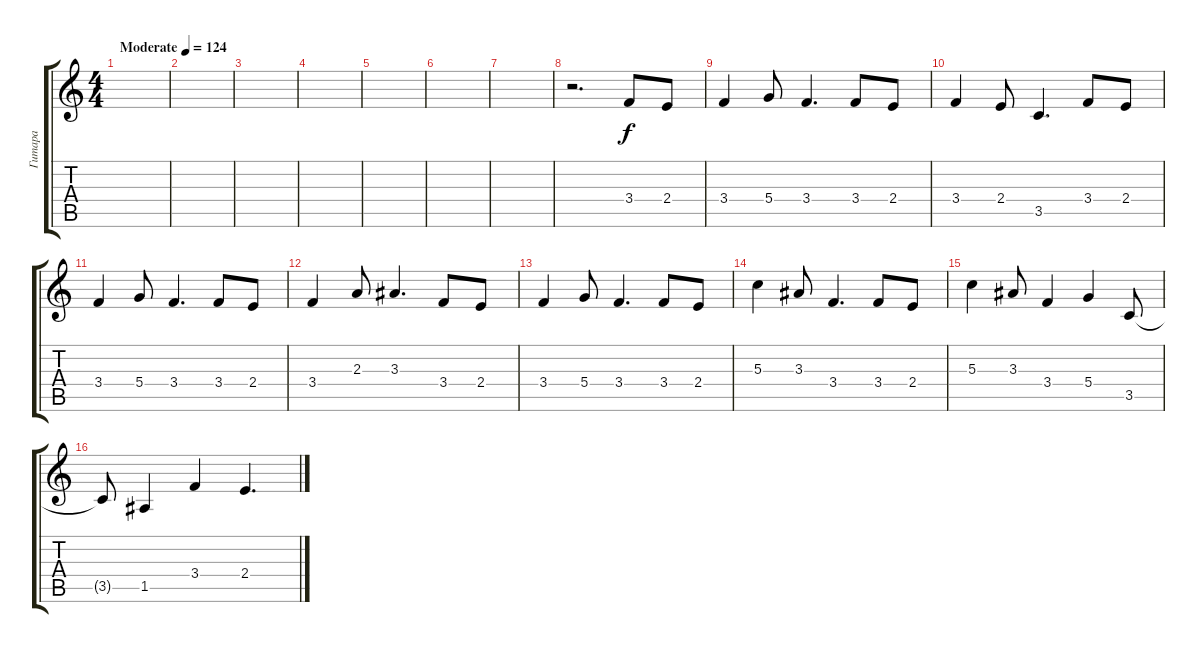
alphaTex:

\track ("Гитара" "Гитара") {instrument electricguitarmuted}
\staff {score tabs}
\tuning (E4 B3 G3 D3 A2 E2) {hide}
\ts (4 4)
\tempo (124 "Moderate")
\clef g2
\ks c
|
|
|
|
|
|
|
r.2{d} 3.4.8 2.4.8 |
3.4.4 5.4.8 3.4.4{d} 3.4.8 2.4.8 |
3.4.4 2.4.8 3.5.4{d} 3.4.8 2.4.8 |
3.4.4 5.4.8 3.4.4{d} 3.4.8 2.4.8 |
3.4.4 2.3.8 3.3.4{d} 3.4.8 2.4.8 |
3.4.4 5.4.8 3.4.4{d} 3.4.8 2.4.8 |
5.3.4 3.3.8 3.4.4{d} 3.4.8 2.4.8 |
5.3.4 3.3.8 3.4.4 5.4.4 3.5.8 |
3.5{t}.8 1.5.4 3.4.4 2.4.4{d}
